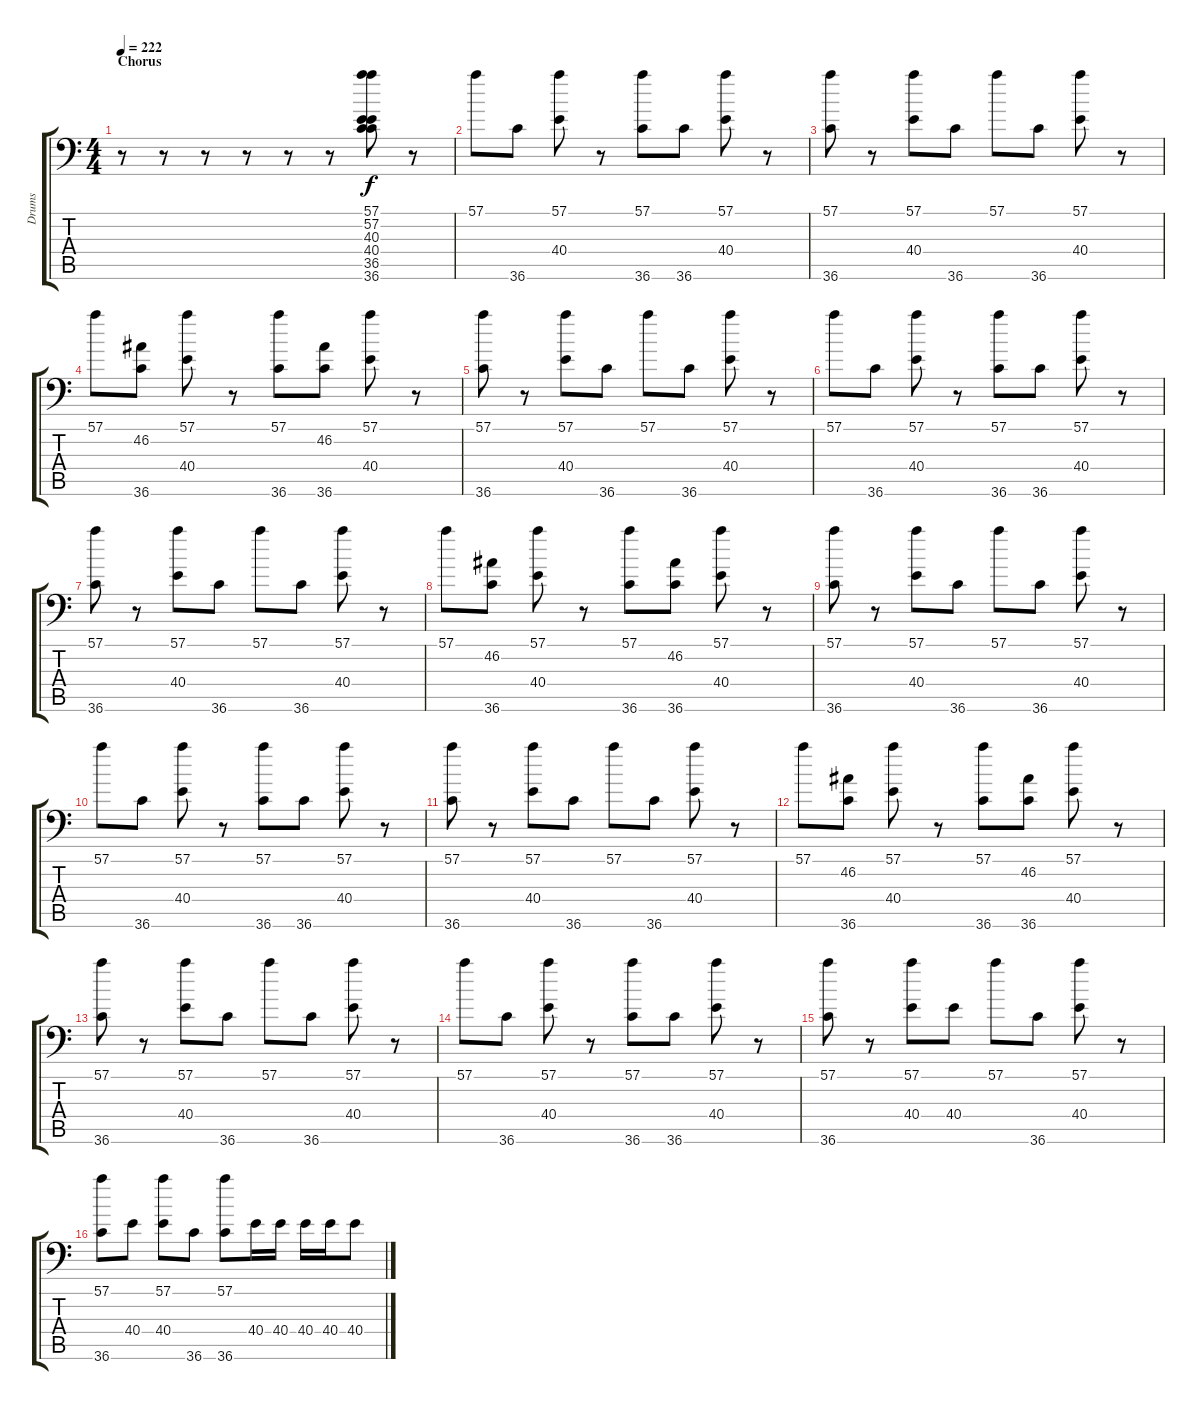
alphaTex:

\track ("Drums" "Drums") {instrument acousticgrandpiano}
\staff {score tabs}
\tuning (C-1 C-1 C-1 C-1 C-1 C-1) {hide}
\ts (4 4)
\section ("" "Chorus")
\tempo 222
\clef f4
\ks c
r.8{dy f} r.8 r.8 r.8 r.8 r.8 (57.1 57.2 40.3 40.4 36.5 36.6).8 r.8 |
57.1.8 36.6.8 (57.1 40.4).8 r.8 (57.1 36.6).8 36.6.8 (57.1 40.4).8 r.8 |
(57.1 36.6).8 r.8 (57.1 40.4).8 36.6.8 57.1.8 36.6.8 (57.1 40.4).8 r.8 |
57.1.8 (46.2 36.6).8 (57.1 40.4).8 r.8 (57.1 36.6).8 (46.2 36.6).8 (57.1 40.4).8 r.8 |
(57.1 36.6).8 r.8 (57.1 40.4).8 36.6.8 57.1.8 36.6.8 (57.1 40.4).8 r.8 |
57.1.8 36.6.8 (57.1 40.4).8 r.8 (57.1 36.6).8 36.6.8 (57.1 40.4).8 r.8 |
(57.1 36.6).8 r.8 (57.1 40.4).8 36.6.8 57.1.8 36.6.8 (57.1 40.4).8 r.8 |
57.1.8 (46.2 36.6).8 (57.1 40.4).8 r.8 (57.1 36.6).8 (46.2 36.6).8 (57.1 40.4).8 r.8 |
(57.1 36.6).8 r.8 (57.1 40.4).8 36.6.8 57.1.8 36.6.8 (57.1 40.4).8 r.8 |
57.1.8 36.6.8 (57.1 40.4).8 r.8 (57.1 36.6).8 36.6.8 (57.1 40.4).8 r.8 |
(57.1 36.6).8 r.8 (57.1 40.4).8 36.6.8 57.1.8 36.6.8 (57.1 40.4).8 r.8 |
57.1.8 (46.2 36.6).8 (57.1 40.4).8 r.8 (57.1 36.6).8 (46.2 36.6).8 (57.1 40.4).8 r.8 |
(57.1 36.6).8 r.8 (57.1 40.4).8 36.6.8 57.1.8 36.6.8 (57.1 40.4).8 r.8 |
57.1.8 36.6.8 (57.1 40.4).8 r.8 (57.1 36.6).8 36.6.8 (57.1 40.4).8 r.8 |
(57.1 36.6).8 r.8 (57.1 40.4).8 40.4.8 57.1.8 36.6.8 (57.1 40.4).8 r.8 |
(57.1 36.6).8 40.4.8 (57.1 40.4).8 36.6.8 (57.1 36.6).8 40.4.16 40.4.16 40.4.16 40.4.16 40.4.8
